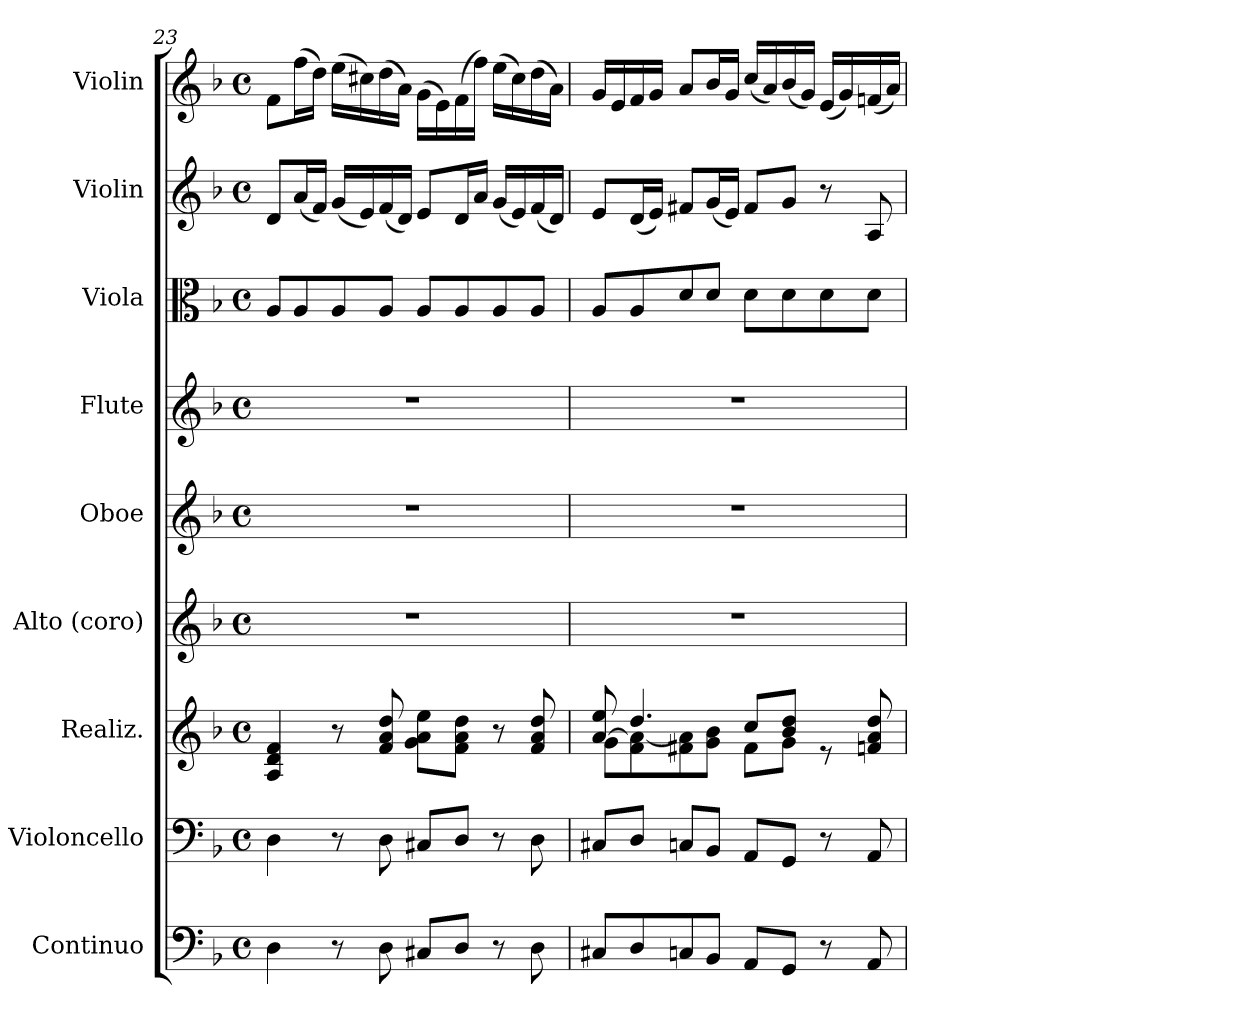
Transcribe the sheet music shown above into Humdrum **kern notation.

**kern	**kern	**kern	**kern	**kern	**kern	**kern	**kern	**kern
*part9	*part8	*part7	*part6	*part5	*part4	*part3	*part2	*part1
*staff9	*staff8	*staff7	*staff6	*staff5	*staff4	*staff3	*staff2	*staff1
*I"Continuo	*I"Violoncello	*I"Realiz.	*I"Alto (coro)	*I"Oboe	*I"Flute	*I"Viola	*I"Violin	*I"Violin
*I'Cto.	*I'Vc.	*	*I'A.	*I'Ob.	*I'Fl.	*I'Vla.	*I'Vln.	*I'Vln.
*clefF4	*clefF4	*clefG2	*clefG2	*clefG2	*clefG2	*clefC3	*clefG2	*clefG2
*ITrd7c12	*	*	*	*	*	*	*	*
*k[b-]	*k[b-]	*k[b-]	*k[b-]	*k[b-]	*k[b-]	*k[b-]	*k[b-]	*k[b-]
*M4/4	*M4/4	*M4/4	*M4/4	*M4/4	*M4/4	*M4/4	*M4/4	*M4/4
*met(c)	*met(c)	*met(c)	*met(c)	*met(c)	*met(c)	*met(c)	*met(c)	*met(c)
=23	=23	=23	=23	=23	=23	=23	=23	=23
4DD\	4D\	4A/ 4d/ 4f/	1r	1r	1r	8A/L	8d/L	8f\L
.	.	.	.	.	.	8A/	(16a/L	(16ff\L
.	.	.	.	.	.	.	16f/JJ)	16dd\JJ)
8r	8r	8r	.	.	.	8A/	(16g/LL	(16ee\LL
.	.	.	.	.	.	.	16e/)	16cc#X\)
8DD\	8D\	8f/ 8a/ 8dd/	.	.	.	8A/J	(16f/	(16dd\
.	.	.	.	.	.	.	16d/JJ)	16a\JJ)
8CC#X/L	8C#X/L	8g\ 8a\ 8ee\L	.	.	.	8A/L	8e/L	(16g\LL
.	.	.	.	.	.	.	.	16e\)
8DD/J	8D/J	8f\ 8a\ 8dd\J	.	.	.	8A/	16d/L	(16f\
.	.	.	.	.	.	.	16a/JJ	16ff\JJ)
8r	8r	8r	.	.	.	8A/	(16g/LL	(16ee\LL
.	.	.	.	.	.	.	16e/)	16cc#\)
8DD\	8D\	8f/ 8a/ 8dd/	.	.	.	8A/J	(16f/	(16dd\
.	.	.	.	.	.	.	16d/JJ)	16a\JJ)
!!LO:LB:g=z
=24	=24	=24	=24	=24	=24	=24	=24	=24
*	*	*^	*	*	*	*	*	*
8CC#X/L	8C#X/L	[8a/ 8ee/	8g\L	1r	1r	1r	8A/L	8e/L	16g/LL
.	.	.	.	.	.	.	.	.	16e/
8DD/	8D/J	4.dd/	8f\ 8a\_	.	.	.	8A/	(16d/L	16f/
.	.	.	.	.	.	.	.	16e/JJ)	16g/JJ
8CCn/	8Cn/L	.	8f#X\ 8a\]	.	.	.	8d/	8f#X/L	8a/L
8BBB-/J	8BB-/J	.	8g\ 8b-\J	.	.	.	8d/J	(16g/L	16b-/L
.	.	.	.	.	.	.	.	16e/JJ)	16g/JJ
8AAA/L	8AA/L	8cc/L	8f#\L	.	.	.	8d\L	8f#/L	(16cc/LL
.	.	.	.	.	.	.	.	.	16a/)
8GGG/J	8GG/J	8b-/ 8dd/J	8g\J	.	.	.	8d\	8g/J	(16b-/
.	.	.	.	.	.	.	.	.	16g/JJ)
8r	8r	8re	4ryy	.	.	.	8d\	8r	(16e/LL
.	.	.	.	.	.	.	.	.	16g/)
8AAA/	8AA/	8fn/ 8a/ 8dd/	.	.	.	.	8d\J	8A/	(16fn/
.	.	.	.	.	.	.	.	.	16a/JJ)
*	*	*v	*v	*	*	*	*	*	*
=	=	=	=	=	=	=	=	=
*-	*-	*-	*-	*-	*-	*-	*-	*-
